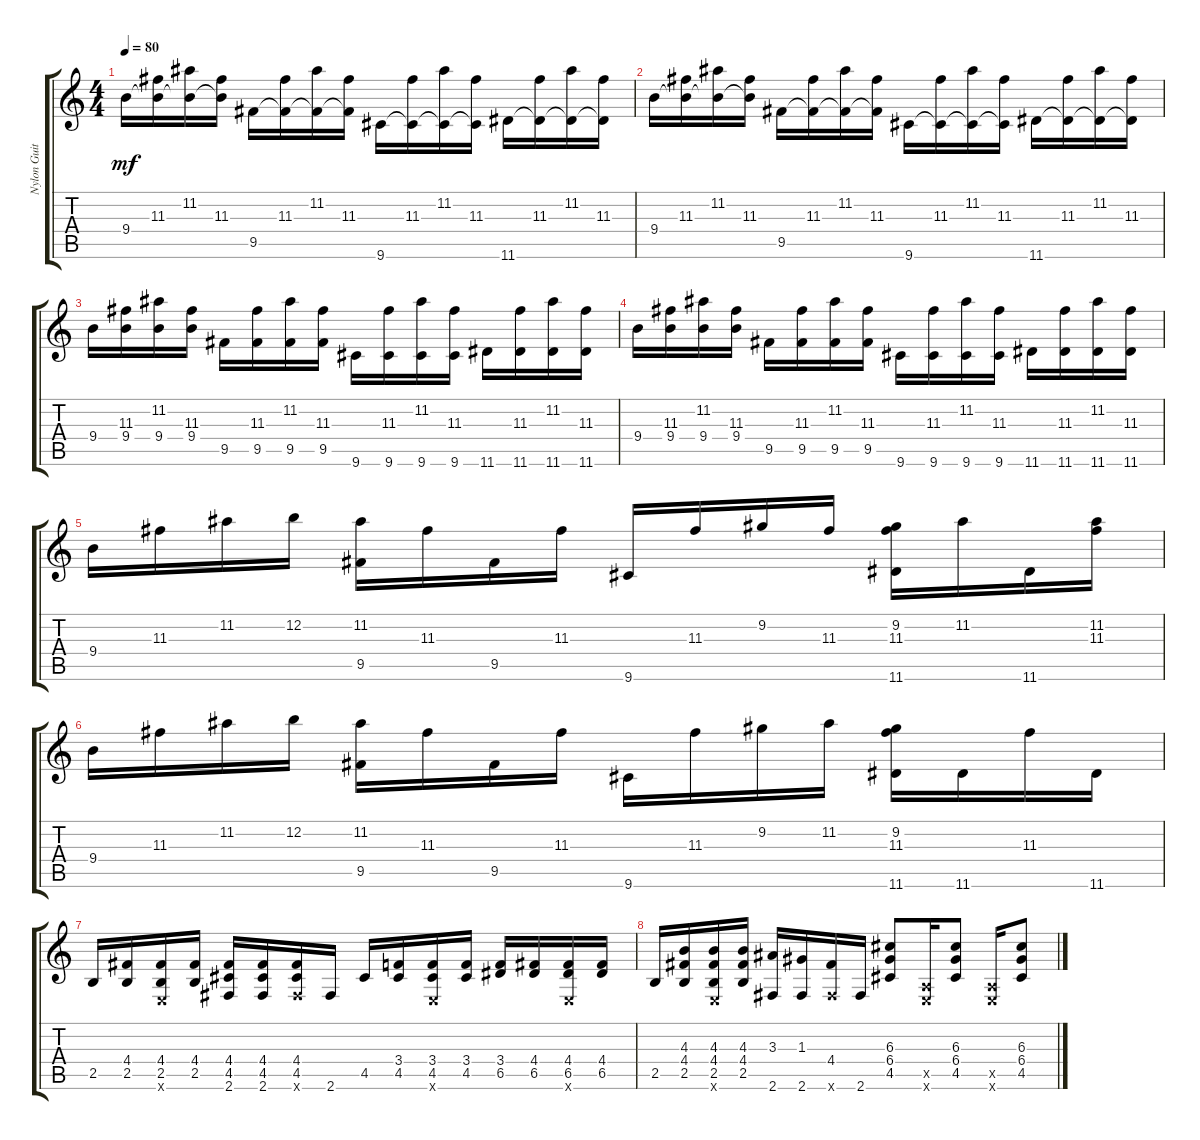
\track ("Nylon Guitar" "Nylon Guit") {instrument acousticguitarnylon}
\staff {score tabs}
\tuning (E4 B3 G3 D3 A2 E2) {hide}
\ts (4 4)
\tempo 80
\clef g2
\ks c
9.4.16{dy mf instrument acousticguitarnylon} (11.3 9.4{t}).16 (11.2 9.4{t}).16 (11.3 9.4{t}).16 9.5.16 (11.3 9.5{t}).16 (11.2 9.5{t}).16 (11.3 9.5{t}).16 9.6.16 (11.3 9.6{t}).16 (11.2 9.6{t}).16 (11.3 9.6{t}).16 11.6.16 (11.3 11.6{t}).16 (11.2 11.6{t}).16 (11.3 11.6{t}).16 |
9.4.16 (11.3 9.4{t}).16 (11.2 9.4{t}).16 (11.3 9.4{t}).16 9.5.16 (11.3 9.5{t}).16 (11.2 9.5{t}).16 (11.3 9.5{t}).16 9.6.16 (11.3 9.6{t}).16 (11.2 9.6{t}).16 (11.3 9.6{t}).16 11.6.16 (11.3 11.6{t}).16 (11.2 11.6{t}).16 (11.3 11.6{t}).16 |
9.4.16 (11.3 9.4).16 (11.2 9.4).16 (11.3 9.4).16 9.5.16 (11.3 9.5).16 (11.2 9.5).16 (11.3 9.5).16 9.6.16 (11.3 9.6).16 (11.2 9.6).16 (11.3 9.6).16 11.6.16 (11.3 11.6).16 (11.2 11.6).16 (11.3 11.6).16 |
9.4.16 (11.3 9.4).16 (11.2 9.4).16 (11.3 9.4).16 9.5.16 (11.3 9.5).16 (11.2 9.5).16 (11.3 9.5).16 9.6.16 (11.3 9.6).16 (11.2 9.6).16 (11.3 9.6).16 11.6.16 (11.3 11.6).16 (11.2 11.6).16 (11.3 11.6).16 |
9.4.16 11.3.16 11.2.16 12.2.16 (11.2 9.5).16 11.3.16 9.5.16 11.3.16 9.6.16 11.3.16 9.2.16 11.3.16 (9.2 11.3 11.6).16 11.2.16 11.6.16 (11.2 11.3).16 |
9.4.16 11.3.16 11.2.16 12.2.16 (11.2 9.5).16 11.3.16 9.5.16 11.3.16 9.6.16 11.3.16 9.2.16 11.2.16 (9.2 11.3 11.6).16 11.6.16 11.3.16 11.6.16 |
2.5.16 (4.4 2.5).16 (4.4 2.5 0.6{x}).16 (4.4 2.5).16 (4.4 4.5 2.6).16 (4.4 4.5 2.6).16 (4.4 4.5 2.6{x}).16 2.6.16 4.5.16 (3.4 4.5).16 (3.4 4.5 0.6{x}).16 (3.4 4.5).16 (3.4 6.5).16 (4.4 6.5).16 (4.4 6.5 0.6{x}).16 (4.4 6.5).16 |
2.5.16 (4.3 4.4 2.5).16 (4.3 4.4 2.5 0.6{x}).16 (4.3 4.4 2.5).16 (3.3 2.6).16 (1.3 2.6).16 (4.4 2.6{x}).16 2.6.16 (6.3 6.4 4.5).8 (0.5{x} 0.6{x}).16 (6.3 6.4 4.5).8 (0.5{x} 0.6{x}).16 (6.3 6.4 4.5).8
